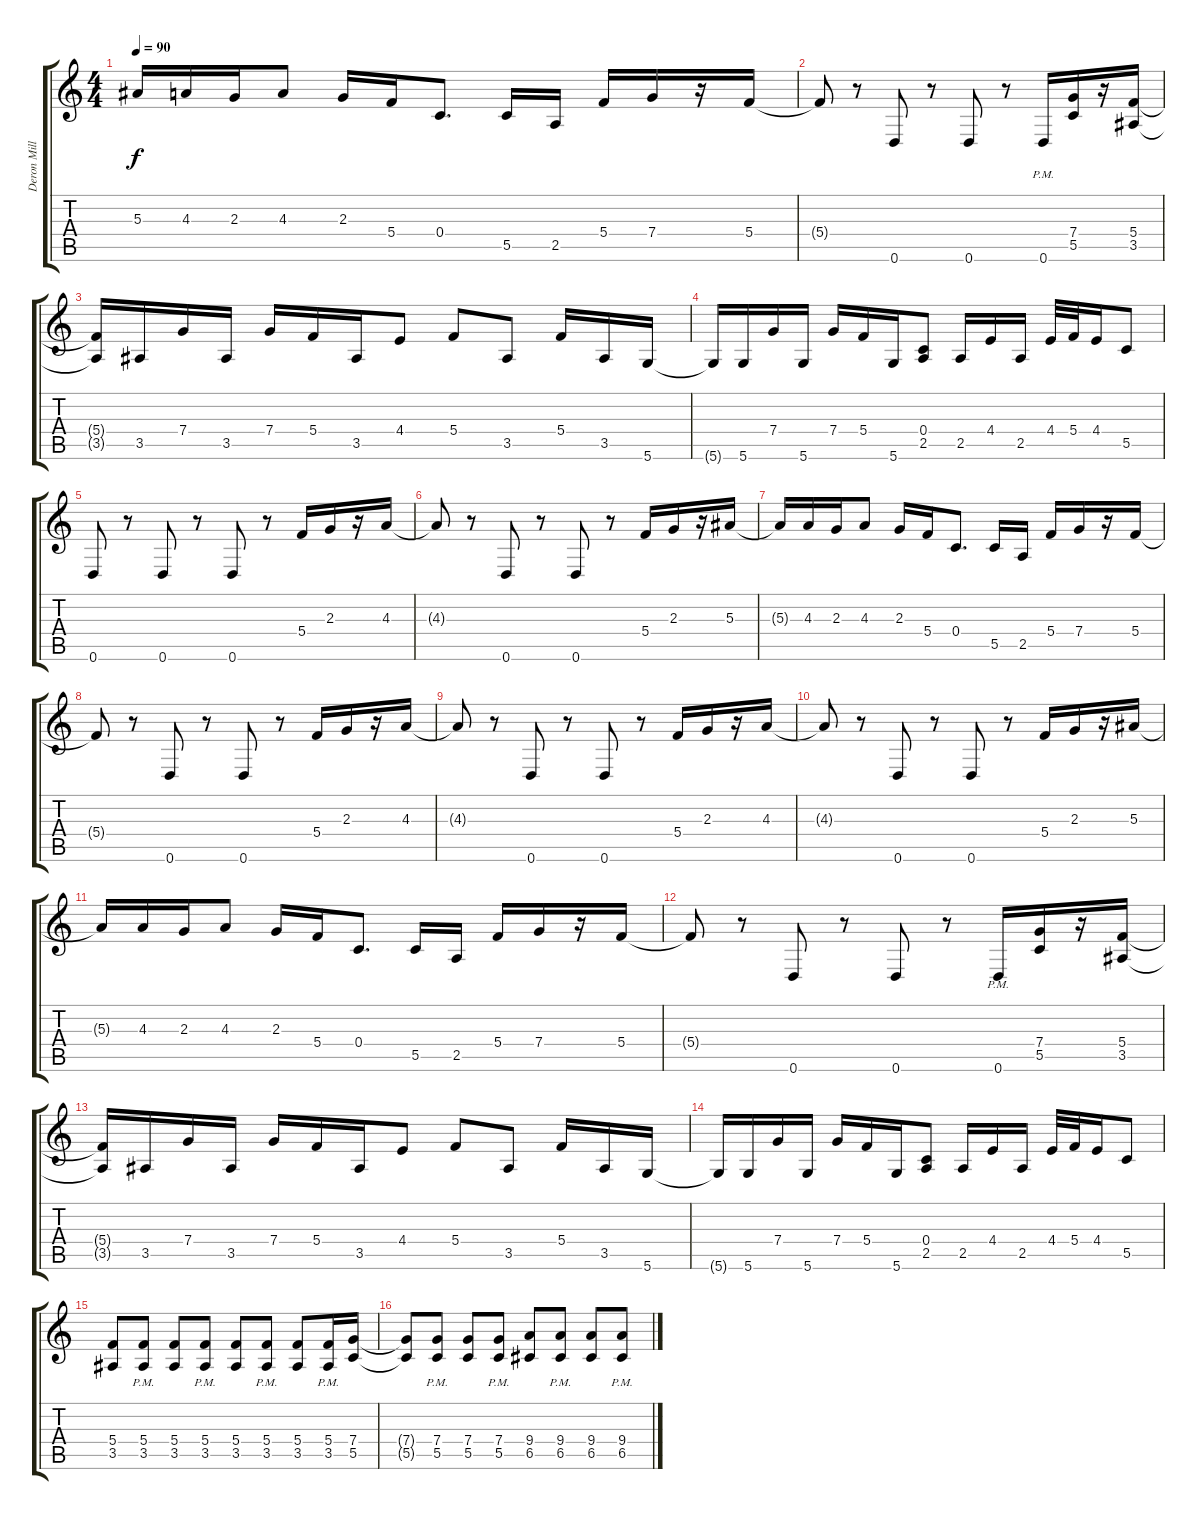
\track ("Deron Miller" "Deron Mill") {instrument overdrivenguitar}
\staff {score tabs}
\tuning (D4 A3 F3 C3 G2 D2) {hide}
\ts (4 4)
\tempo 90
\clef g2
\ks c
5.3{t}.16{dy f} 4.3.16 2.3.16 4.3.8 2.3.16 5.4.16 0.4.8{d} 5.5.16 2.5.16 5.4.16 7.4.16 r.16 5.4.16 |
5.4{t}.8 r.8 0.6.8 r.8 0.6.8 r.8 0.6{pm}.16 (7.4 5.5).16 r.16 (5.4 3.5).16 |
(5.4{t} 3.5{t}).16 3.5.16 7.4.16 3.5.16 7.4.16 5.4.16 3.5.16 4.4.8 5.4.8 3.5.8 5.4.16 3.5.16 5.6.16 |
5.6{t}.16 5.6.16 7.4.16 5.6.16 7.4.16 5.4.16 5.6.16 (0.4 2.5).8 2.5.16 4.4.16 2.5.16 4.4.32 5.4.32 4.4.16 5.5.8 |
0.6.8 r.8 0.6.8 r.8 0.6.8 r.8 5.4.16 2.3.16 r.16 4.3.16 |
4.3{t}.8 r.8 0.6.8 r.8 0.6.8 r.8 5.4.16 2.3.16 r.16 5.3.16 |
5.3{t}.16 4.3.16 2.3.16 4.3.8 2.3.16 5.4.16 0.4.8{d} 5.5.16 2.5.16 5.4.16 7.4.16 r.16 5.4.16 |
5.4{t}.8 r.8 0.6.8 r.8 0.6.8 r.8 5.4.16 2.3.16 r.16 4.3.16 |
4.3{t}.8 r.8 0.6.8 r.8 0.6.8 r.8 5.4.16 2.3.16 r.16 4.3.16 |
4.3{t}.8 r.8 0.6.8 r.8 0.6.8 r.8 5.4.16 2.3.16 r.16 5.3.16 |
5.3{t}.16 4.3.16 2.3.16 4.3.8 2.3.16 5.4.16 0.4.8{d} 5.5.16 2.5.16 5.4.16 7.4.16 r.16 5.4.16 |
5.4{t}.8 r.8 0.6.8 r.8 0.6.8 r.8 0.6{pm}.16 (7.4 5.5).16 r.16 (5.4 3.5).16 |
(5.4{t} 3.5{t}).16 3.5.16 7.4.16 3.5.16 7.4.16 5.4.16 3.5.16 4.4.8 5.4.8 3.5.8 5.4.16 3.5.16 5.6.16 |
5.6{t}.16 5.6.16 7.4.16 5.6.16 7.4.16 5.4.16 5.6.16 (0.4 2.5).8 2.5.16 4.4.16 2.5.16 4.4.32 5.4.32 4.4.16 5.5.8 |
(5.4 3.5).8 (5.4{pm} 3.5{pm}).8 (5.4 3.5).8 (5.4{pm} 3.5{pm}).8 (5.4 3.5).8 (5.4{pm} 3.5{pm}).8 (5.4 3.5).8 (5.4{pm} 3.5{pm}).16 (7.4 5.5).16 |
(7.4{t} 5.5{t}).8 (7.4{pm} 5.5{pm}).8 (7.4 5.5).8 (7.4{pm} 5.5{pm}).8 (9.4 6.5).8 (9.4{pm} 6.5{pm}).8 (9.4 6.5).8 (9.4{pm} 6.5{pm}).8
